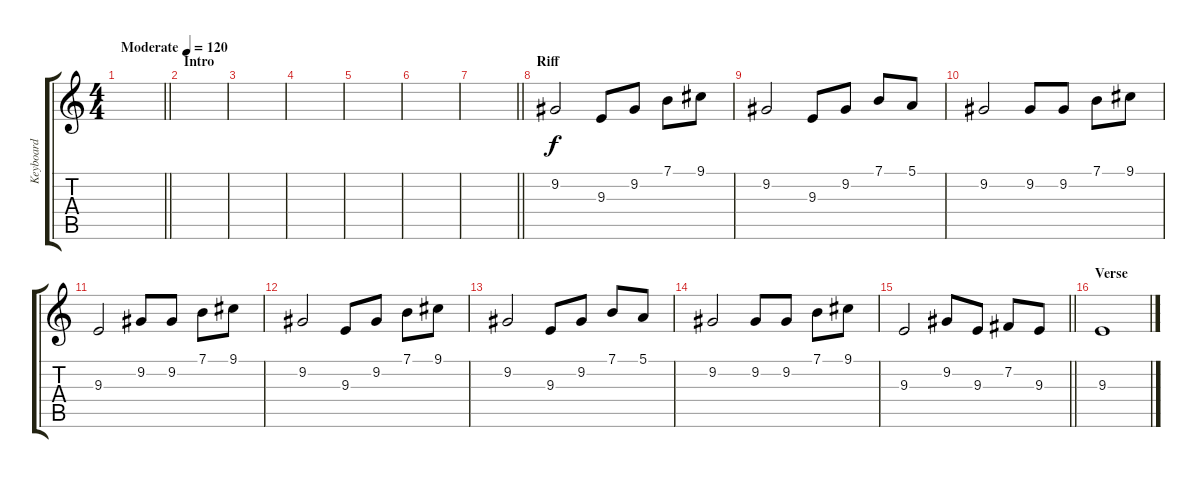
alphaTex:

\track ("Keyboard" "Keyboard") {instrument fx4atmosphere}
\staff {score tabs}
\tuning (E4 B3 G3 D3 A2 E2) {hide}
\ts (4 4)
\tempo (120 "Moderate")
\clef g2
\barLineRight lightlight
\ks c
|
\section ("" "Intro")
|
|
|
|
|
\barLineRight lightlight
|
\section ("" "Riff")
9.2.2 9.3.8 9.2.8 7.1.8 9.1.8 |
9.2.2 9.3.8 9.2.8 7.1.8 5.1.8 |
9.2.2 9.2.8 9.2.8 7.1.8 9.1.8 |
9.3.2 9.2.8 9.2.8 7.1.8 9.1.8 |
9.2.2 9.3.8 9.2.8 7.1.8 9.1.8 |
9.2.2 9.3.8 9.2.8 7.1.8 5.1.8 |
9.2.2 9.2.8 9.2.8 7.1.8 9.1.8 |
\barLineRight lightlight
9.3.2 9.2.8 9.3.8 7.2.8 9.3.8 |
\section ("" "Verse")
9.3.1
